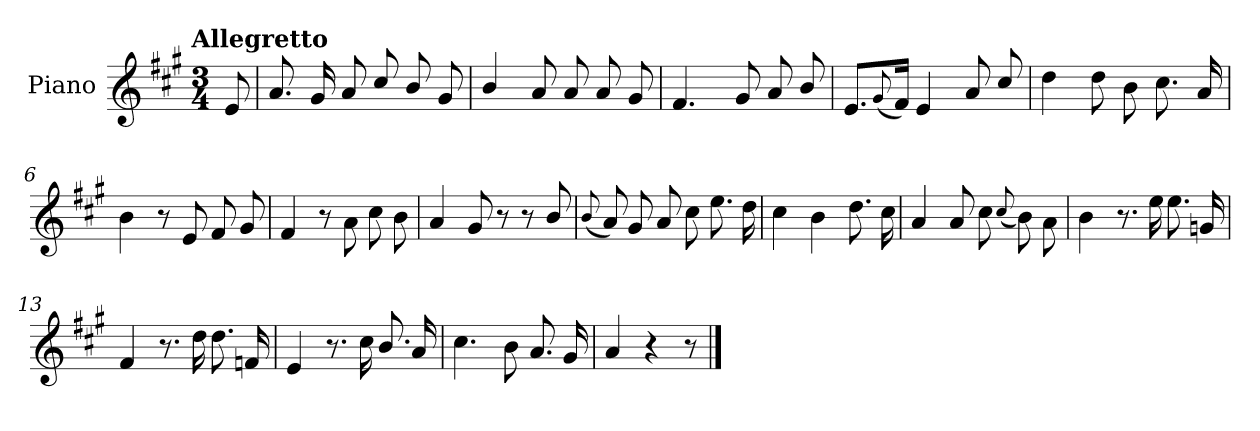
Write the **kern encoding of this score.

**kern
*part1
*staff1
*I"Piano
*I'Pno.
*clefG2
*k[f#c#g#]
!!LO:TX:omd:t=Allegretto
*M3/4
*MM116
=
8e/
=1
8.a/
16g#/
8a/
8cc#/
8b/
8g#/
=2
4b/
8a/
8a/
8a/
8g#/
=3
4.f#/
8g#/
8a/
8b/
=4
8.e/L
(<8qqg#/
16f#/Jk)
4e/
8a/
8cc#/
!!LO:LB:g=z
=5
4dd\
8dd\
8b\
8.cc#\
16a/
=6
4b\
8r
8e/
8f#/
8g#/
=7
4f#/
8r
8a\
8cc#\
8b\
=8
4a/
8g#/
8r
8r
8b/
!!LO:LB:g=z
=9
(<8qqb/
8a/)
8g#/
8a/
8cc#\
8.ee\
16dd\
=10
4cc#\
4b\
8.dd\
16cc#\
=11
4a/
8a/
8cc#\
(<8qqcc#/
8b\)
8a\
=12
4b\
8.r
16ee\
8.ee\
16gn/
!!LO:LB:g=z
=13
4f#/
8.r
16dd\
8.dd\
16fn/
=14
4e/
8.r
16cc#\
8.b/
16a/
=15
4.cc#\
8b\
8.a/
16g#/
=16
4a/
4r
8r
==
*-
